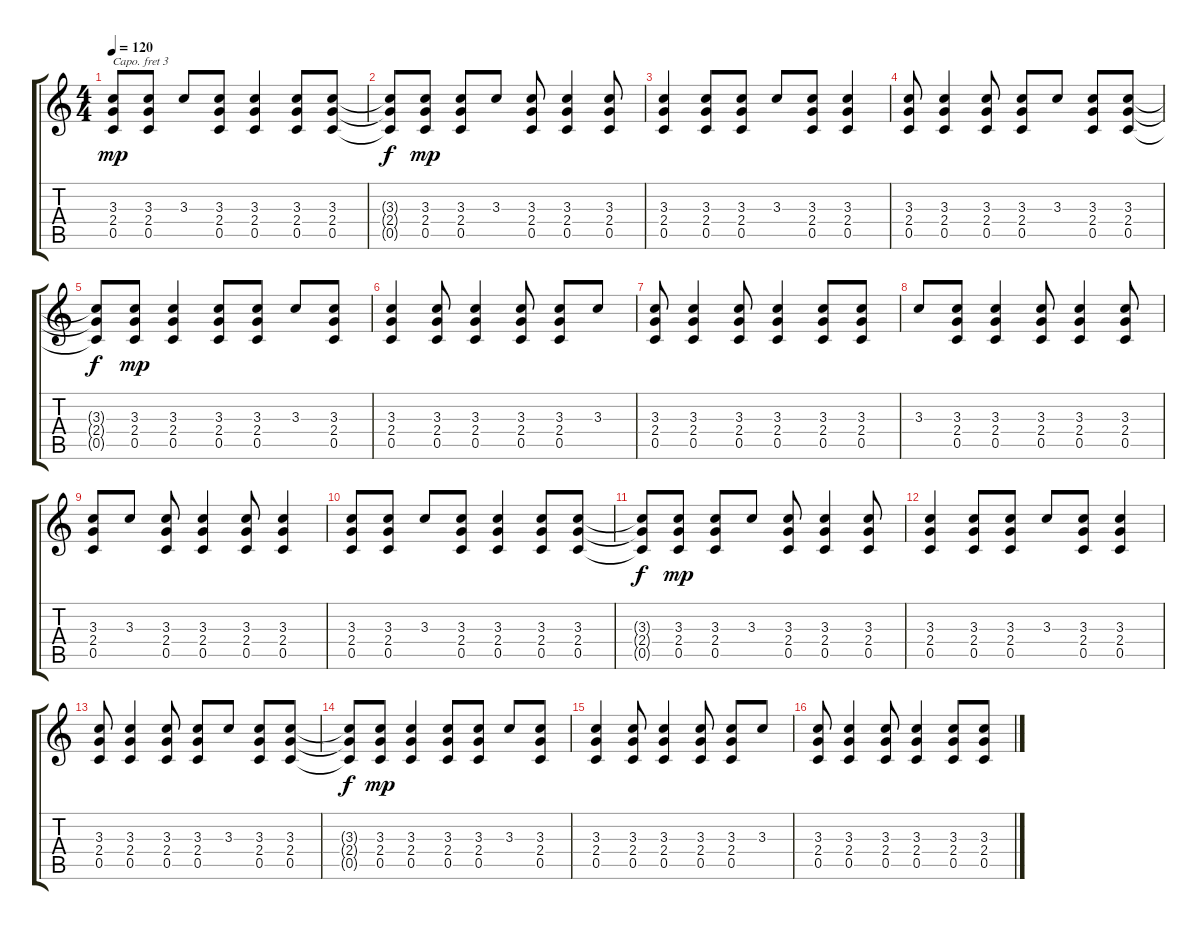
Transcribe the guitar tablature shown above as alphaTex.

\track "" {instrument acousticguitarnylon}
\staff {score tabs}
\capo 3
\tuning (E4 B3 Gb3 D3 A2 E2) {hide}
\ts (4 4)
\tempo 120
\clef g2
\ks c
(3.3 2.4 0.5).8{dy mp} (3.3 2.4 0.5).8 3.3.8 (3.3 2.4 0.5).8 (3.3 2.4 0.5).4 (3.3 2.4 0.5).8 (3.3 2.4 0.5).8 |
(3.3{t} 2.4{t} 0.5{t}).8{dy f} (3.3 2.4 0.5).8{dy mp} (3.3 2.4 0.5).8 3.3.8 (3.3 2.4 0.5).8 (3.3 2.4 0.5).4 (3.3 2.4 0.5).8 |
(3.3 2.4 0.5).4 (3.3 2.4 0.5).8 (3.3 2.4 0.5).8 3.3.8 (3.3 2.4 0.5).8 (3.3 2.4 0.5).4 |
(3.3 2.4 0.5).8 (3.3 2.4 0.5).4 (3.3 2.4 0.5).8 (3.3 2.4 0.5).8 3.3.8 (3.3 2.4 0.5).8 (3.3 2.4 0.5).8 |
(3.3{t} 2.4{t} 0.5{t}).8{dy f} (3.3 2.4 0.5).8{dy mp} (3.3 2.4 0.5).4 (3.3 2.4 0.5).8 (3.3 2.4 0.5).8 3.3.8 (3.3 2.4 0.5).8 |
(3.3 2.4 0.5).4 (3.3 2.4 0.5).8 (3.3 2.4 0.5).4 (3.3 2.4 0.5).8 (3.3 2.4 0.5).8 3.3.8 |
(3.3 2.4 0.5).8 (3.3 2.4 0.5).4 (3.3 2.4 0.5).8 (3.3 2.4 0.5).4 (3.3 2.4 0.5).8 (3.3 2.4 0.5).8 |
3.3.8 (3.3 2.4 0.5).8 (3.3 2.4 0.5).4 (3.3 2.4 0.5).8 (3.3 2.4 0.5).4 (3.3 2.4 0.5).8 |
(3.3 2.4 0.5).8 3.3.8 (3.3 2.4 0.5).8 (3.3 2.4 0.5).4 (3.3 2.4 0.5).8 (3.3 2.4 0.5).4 |
(3.3 2.4 0.5).8 (3.3 2.4 0.5).8 3.3.8 (3.3 2.4 0.5).8 (3.3 2.4 0.5).4 (3.3 2.4 0.5).8 (3.3 2.4 0.5).8 |
(3.3{t} 2.4{t} 0.5{t}).8{dy f} (3.3 2.4 0.5).8{dy mp} (3.3 2.4 0.5).8 3.3.8 (3.3 2.4 0.5).8 (3.3 2.4 0.5).4 (3.3 2.4 0.5).8 |
(3.3 2.4 0.5).4 (3.3 2.4 0.5).8 (3.3 2.4 0.5).8 3.3.8 (3.3 2.4 0.5).8 (3.3 2.4 0.5).4 |
(3.3 2.4 0.5).8 (3.3 2.4 0.5).4 (3.3 2.4 0.5).8 (3.3 2.4 0.5).8 3.3.8 (3.3 2.4 0.5).8 (3.3 2.4 0.5).8 |
(3.3{t} 2.4{t} 0.5{t}).8{dy f} (3.3 2.4 0.5).8{dy mp} (3.3 2.4 0.5).4 (3.3 2.4 0.5).8 (3.3 2.4 0.5).8 3.3.8 (3.3 2.4 0.5).8 |
(3.3 2.4 0.5).4 (3.3 2.4 0.5).8 (3.3 2.4 0.5).4 (3.3 2.4 0.5).8 (3.3 2.4 0.5).8 3.3.8 |
(3.3 2.4 0.5).8 (3.3 2.4 0.5).4 (3.3 2.4 0.5).8 (3.3 2.4 0.5).4 (3.3 2.4 0.5).8 (3.3 2.4 0.5).8
